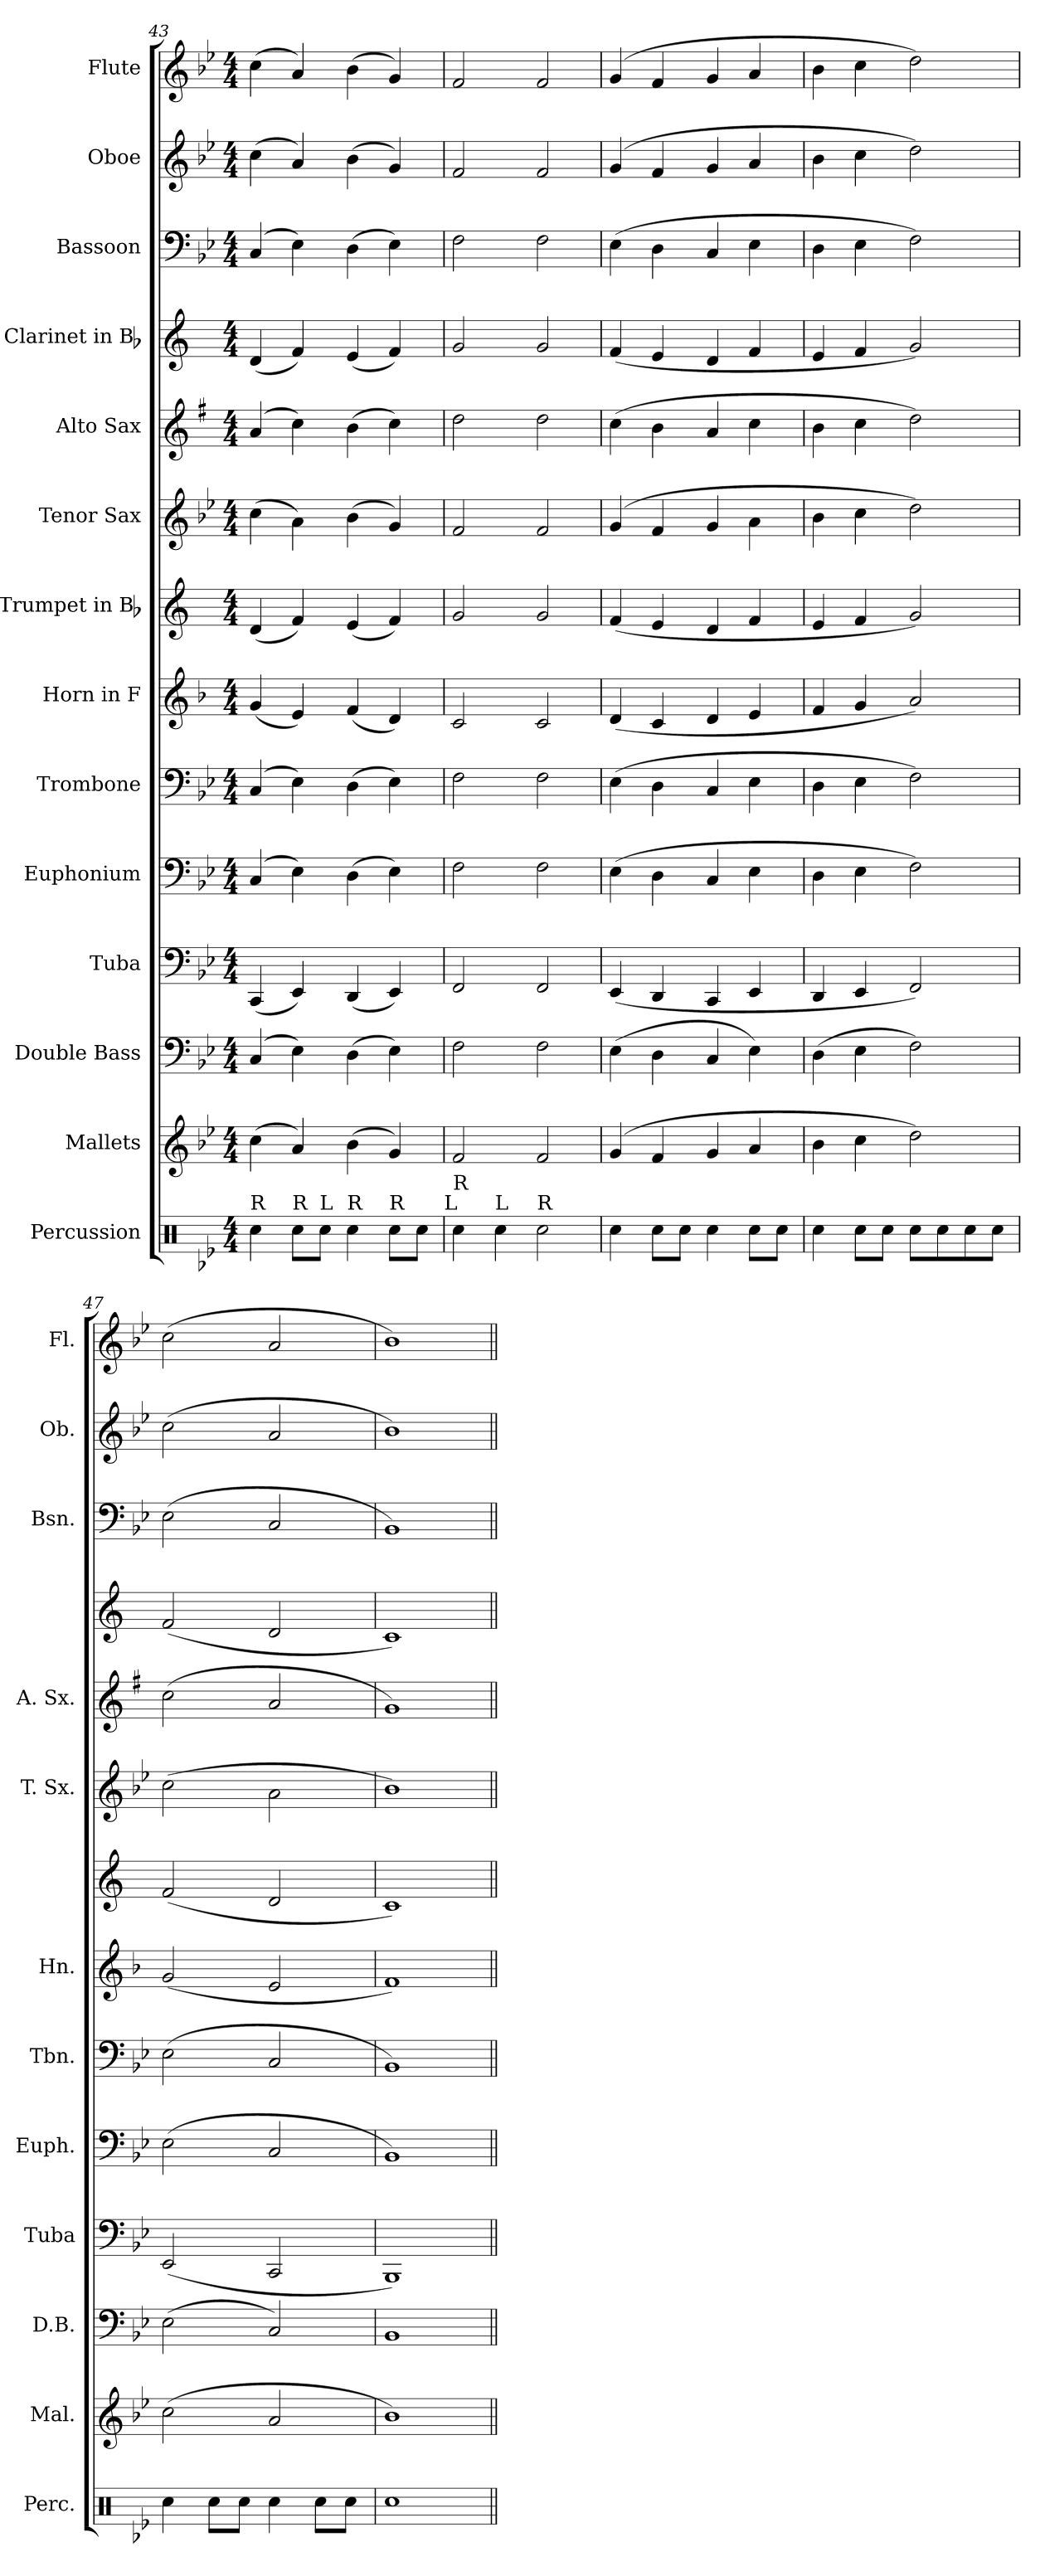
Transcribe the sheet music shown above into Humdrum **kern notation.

**kern	**kern	**kern	**kern	**kern	**kern	**kern	**kern	**kern	**kern	**kern	**kern	**kern	**kern
*part14	*part13	*part12	*part11	*part10	*part9	*part8	*part7	*part6	*part5	*part4	*part3	*part2	*part1
*staff14	*staff13	*staff12	*staff11	*staff10	*staff9	*staff8	*staff7	*staff6	*staff5	*staff4	*staff3	*staff2	*staff1
*I"Percussion	*I"Mallets	*I"Double Bass	*I"Tuba	*I"Euphonium	*I"Trombone	*I"Horn in F	*I"Trumpet in Bb	*I"Tenor Sax	*I"Alto Sax	*I"Clarinet in Bb	*I"Bassoon	*I"Oboe	*I"Flute
*I'Perc.	*I'Mal.	*I'D.B.	*I'Tuba	*I'Euph.	*I'Tbn.	*I'Hn.	*	*I'T. Sx.	*I'A. Sx.	*	*I'Bsn.	*I'Ob.	*I'Fl.
*clefX	*clefG2	*clefF4	*clefF4	*clefF4	*clefF4	*clefG2	*clefG2	*clefG2	*clefG2	*clefG2	*clefF4	*clefG2	*clefG2
*	*	*ITrd7c12	*	*	*	*ITrd4c7	*ITrd1c2	*ITrd8c14	*ITrd5c9	*ITrd1c2	*	*	*
*k[b-e-]	*k[b-e-]	*k[b-e-]	*k[b-e-]	*k[b-e-]	*k[b-e-]	*k[b-e-]	*k[b-e-]	*k[b-e-]	*k[b-e-]	*k[b-e-]	*k[b-e-]	*k[b-e-]	*k[b-e-]
*B-:	*B-:	*B-:	*B-:	*B-:	*B-:	*B-:	*B-:	*B-:	*B-:	*B-:	*B-:	*B-:	*B-:
*M4/4	*M4/4	*M4/4	*M4/4	*M4/4	*M4/4	*M4/4	*M4/4	*M4/4	*M4/4	*M4/4	*M4/4	*M4/4	*M4/4
=43	=43	=43	=43	=43	=43	=43	=43	=43	=43	=43	=43	=43	=43
!LO:TX:a:t=R	!	!	!	!	!	!	!	!	!	!	!	!	!
4Rcc\	(>4cc\	(4CC/	(<4CC/	(4C/	(4C/	(<4c/	(<4c/	(>4c\	(4c/	(<4c/	(4C/	(>4cc\	(>4cc\
!LO:TX:a:t=R	!	!	!	!	!	!	!	!	!	!	!	!	!
8Rcc\L	4a/)	4EE-\)	4EE-/)	4E-\)	4E-\)	4A/)	4e-/)	4A\)	4e-\)	4e-/)	4E-\)	4a/)	4a/)
!LO:TX:a:t=L	!	!	!	!	!	!	!	!	!	!	!	!	!
8Rcc\J	.	.	.	.	.	.	.	.	.	.	.	.	.
!LO:TX:a:t=R	!	!	!	!	!	!	!	!	!	!	!	!	!
4Rcc\	(>4b-\	(>4DD\	(<4DD/	(>4D\	(>4D\	(<4B-/	(<4d/	(>4B-\	(>4d\	(<4d/	(>4D\	(>4b-\	(>4b-\
!LO:TX:a:t=R	!	!	!	!	!	!	!	!	!	!	!	!	!
8Rcc\L	4g/)	4EE-\)	4EE-/)	4E-\)	4E-\)	4G/)	4e-/)	4G/)	4e-\)	4e-/)	4E-\)	4g/)	4g/)
8Rcc\J	.	.	.	.	.	.	.	.	.	.	.	.	.
!LO:TX:a:t=L	!	!	!	!	!	!	!	!	!	!	!	!	!
=44	=44	=44	=44	=44	=44	=44	=44	=44	=44	=44	=44	=44	=44
!LO:TX:a:t=R	!	!	!	!	!	!	!	!	!	!	!	!	!
4Rcc\	2f/	2FF\	2FF/	2F\	2F\	2F/	2f/	2F/	2f\	2f/	2F\	2f/	2f/
!LO:TX:a:t=L	!	!	!	!	!	!	!	!	!	!	!	!	!
4Rcc\	.	.	.	.	.	.	.	.	.	.	.	.	.
!LO:TX:a:t=R	!	!	!	!	!	!	!	!	!	!	!	!	!
2Rcc\	2f/	2FF\	2FF/	2F\	2F\	2F/	2f/	2F/	2f\	2f/	2F\	2f/	2f/
=45	=45	=45	=45	=45	=45	=45	=45	=45	=45	=45	=45	=45	=45
4Rcc\	(4g/	(>4EE-\	(<4EE-/	(>4E-\	(>4E-\	(<4G/	(<4e-/	(4G/	(>4e-\	(<4e-/	(>4E-\	(4g/	(4g/
8Rcc\L	4f/	4DD\	4DD/	4D\	4D\	4F/	4d/	4F/	4d\	4d/	4D\	4f/	4f/
8Rcc\J	.	.	.	.	.	.	.	.	.	.	.	.	.
4Rcc\	4g/	4CC/	4CC/	4C/	4C/	4G/	4c/	4G/	4c/	4c/	4C/	4g/	4g/
8Rcc\L	4a/	4EE-\)	4EE-/	4E-\	4E-\	4A/	4e-/	4A\	4e-\	4e-/	4E-\	4a/	4a/
8Rcc\J	.	.	.	.	.	.	.	.	.	.	.	.	.
=46	=46	=46	=46	=46	=46	=46	=46	=46	=46	=46	=46	=46	=46
4Rcc\	4b-\	(>4DD\	4DD/	4D\	4D\	4B-/	4d/	4B-\	4d\	4d/	4D\	4b-\	4b-\
8Rcc\L	4cc\	4EE-\	4EE-/	4E-\	4E-\	4c/	4e-/	4c\	4e-\	4e-/	4E-\	4cc\	4cc\
8Rcc\J	.	.	.	.	.	.	.	.	.	.	.	.	.
8Rcc\L	2dd\)	2FF\)	2FF/)	2F\)	2F\)	2d/)	2f/)	2d\)	2f\)	2f/)	2F\)	2dd\)	2dd\)
8Rcc\	.	.	.	.	.	.	.	.	.	.	.	.	.
8Rcc\	.	.	.	.	.	.	.	.	.	.	.	.	.
8Rcc\J	.	.	.	.	.	.	.	.	.	.	.	.	.
=47	=47	=47	=47	=47	=47	=47	=47	=47	=47	=47	=47	=47	=47
4Rcc\	(>2cc\	(>2EE-\	(<2EE-/	(>2E-\	(>2E-\	(<2c/	(<2e-/	(>2c\	(>2e-\	(<2e-/	(>2E-\	(>2cc\	(>2cc\
8Rcc\L	.	.	.	.	.	.	.	.	.	.	.	.	.
8Rcc\J	.	.	.	.	.	.	.	.	.	.	.	.	.
4Rcc\	2a/	2CC/)	2CC/	2C/	2C/	2A/	2c/	2A\	2c/	2c/	2C/	2a/	2a/
8Rcc\L	.	.	.	.	.	.	.	.	.	.	.	.	.
8Rcc\J	.	.	.	.	.	.	.	.	.	.	.	.	.
=48	=48	=48	=48	=48	=48	=48	=48	=48	=48	=48	=48	=48	=48
1Rcc	1b-)	1BBB-	1BBB-)	1BB-)	1BB-)	1B-)	1B-)	1B-)	1B-)	1B-)	1BB-)	1b-)	1b-)
=||	=||	=||	=||	=||	=||	=||	=||	=||	=||	=||	=||	=||	=||
*-	*-	*-	*-	*-	*-	*-	*-	*-	*-	*-	*-	*-	*-
